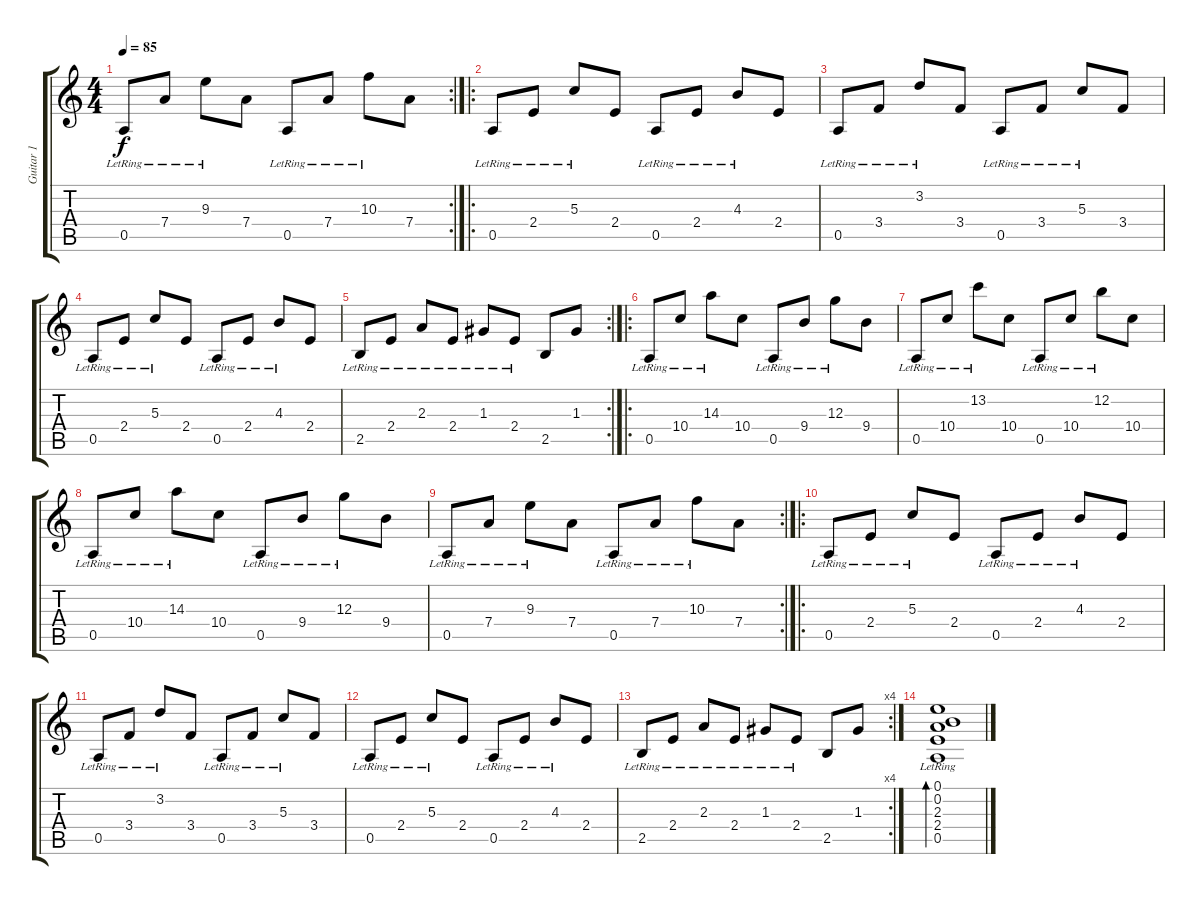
\track ("Guitar 1" "Guitar 1") {instrument electricguitarclean}
\staff {score tabs}
\tuning (E4 B3 G3 D3 A2 E2) {hide}
\rc 2
\ts (4 4)
\tempo 85
\clef g2
\ks c
0.5{lr}.8{dy f} 7.4{lr}.8 9.3{lr}.8 7.4.8 0.5{lr}.8 7.4{lr}.8 10.3{lr}.8 7.4.8 |
\ro
0.5{lr}.8 2.4{lr}.8 5.3{lr}.8 2.4.8 0.5{lr}.8 2.4{lr}.8 4.3{lr}.8 2.4.8 |
0.5{lr}.8 3.4{lr}.8 3.2{lr}.8 3.4.8 0.5{lr}.8 3.4{lr}.8 5.3{lr}.8 3.4.8 |
0.5{lr}.8 2.4{lr}.8 5.3{lr}.8 2.4.8 0.5{lr}.8 2.4{lr}.8 4.3{lr}.8 2.4.8 |
\rc 2
2.5{lr}.8 2.4{lr}.8 2.3{lr}.8 2.4{lr}.8 1.3{lr}.8 2.4{lr}.8 2.5.8 1.3.8 |
\ro
0.5{lr}.8 10.4{lr}.8 14.3{lr}.8 10.4.8 0.5{lr}.8 9.4{lr}.8 12.3{lr}.8 9.4.8 |
0.5{lr}.8 10.4{lr}.8 13.2{lr}.8 10.4.8 0.5{lr}.8 10.4{lr}.8 12.2{lr}.8 10.4.8 |
0.5{lr}.8 10.4{lr}.8 14.3{lr}.8 10.4.8 0.5{lr}.8 9.4{lr}.8 12.3{lr}.8 9.4.8 |
\rc 2
0.5{lr}.8 7.4{lr}.8 9.3{lr}.8 7.4.8 0.5{lr}.8 7.4{lr}.8 10.3{lr}.8 7.4.8 |
\ro
0.5{lr}.8 2.4{lr}.8 5.3{lr}.8 2.4.8 0.5{lr}.8 2.4{lr}.8 4.3{lr}.8 2.4.8 |
0.5{lr}.8 3.4{lr}.8 3.2{lr}.8 3.4.8 0.5{lr}.8 3.4{lr}.8 5.3{lr}.8 3.4.8 |
0.5{lr}.8 2.4{lr}.8 5.3{lr}.8 2.4.8 0.5{lr}.8 2.4{lr}.8 4.3{lr}.8 2.4.8 |
\rc 4
2.5{lr}.8 2.4{lr}.8 2.3{lr}.8 2.4{lr}.8 1.3{lr}.8 2.4{lr}.8 2.5.8 1.3.8 |
(0.1{lr} 0.2{lr} 2.3{lr} 2.4{lr} 0.5{lr}).1{bd 240}
